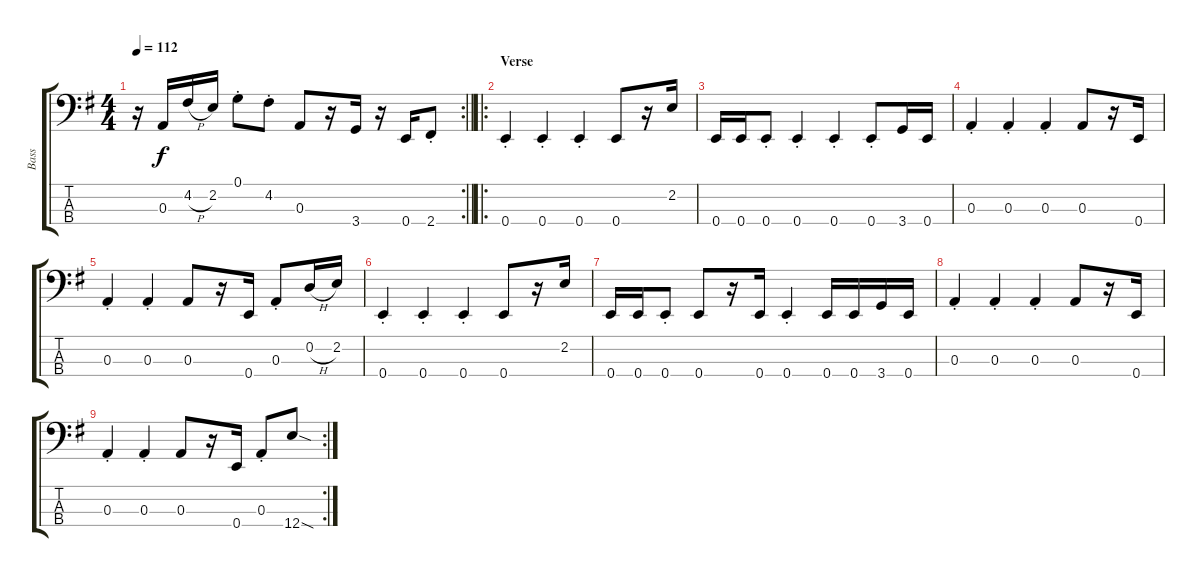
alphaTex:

\track ("Bass" "Bass") {instrument electricbassfinger}
\staff {score tabs}
\tuning (G2 D2 A1 E1) {hide}
\rc 2
\ts (4 4)
\tempo 112
\clef f4
\barLineRight lightlight
\ks g
r.16{dy f} 0.3.16 4.2{h}.16 2.2.16 0.1{st}.8 4.2{st}.8 0.3.8 r.16 3.4.16 r.16 0.4.16 2.4{st}.8 |
\ro
\section ("" "Verse")
0.4{st}.4 0.4{st}.4 0.4{st}.4 0.4.8 r.16 2.2.16 |
0.4.16 0.4.16 0.4{st}.8 0.4{st}.4 0.4{st}.4 0.4{st}.8 3.4.16 0.4.16 |
0.3{st}.4 0.3{st}.4 0.3{st}.4 0.3.8 r.16 0.4.16 |
0.3{st}.4 0.3{st}.4 0.3.8 r.16 0.4.16 0.3{st}.8 0.2{h}.16 2.2.16 |
0.4{st}.4 0.4{st}.4 0.4{st}.4 0.4.8 r.16 2.2.16 |
0.4.16 0.4.16 0.4{st}.8 0.4.8 r.16 0.4.16 0.4{st}.4 0.4.16 0.4.16 3.4.16 0.4.16 |
0.3{st}.4 0.3{st}.4 0.3{st}.4 0.3.8 r.16 0.4.16 |
\rc 2
0.3{st}.4 0.3{st}.4 0.3.8 r.16 0.4.16 0.3{st}.8 12.4{sod}.8
